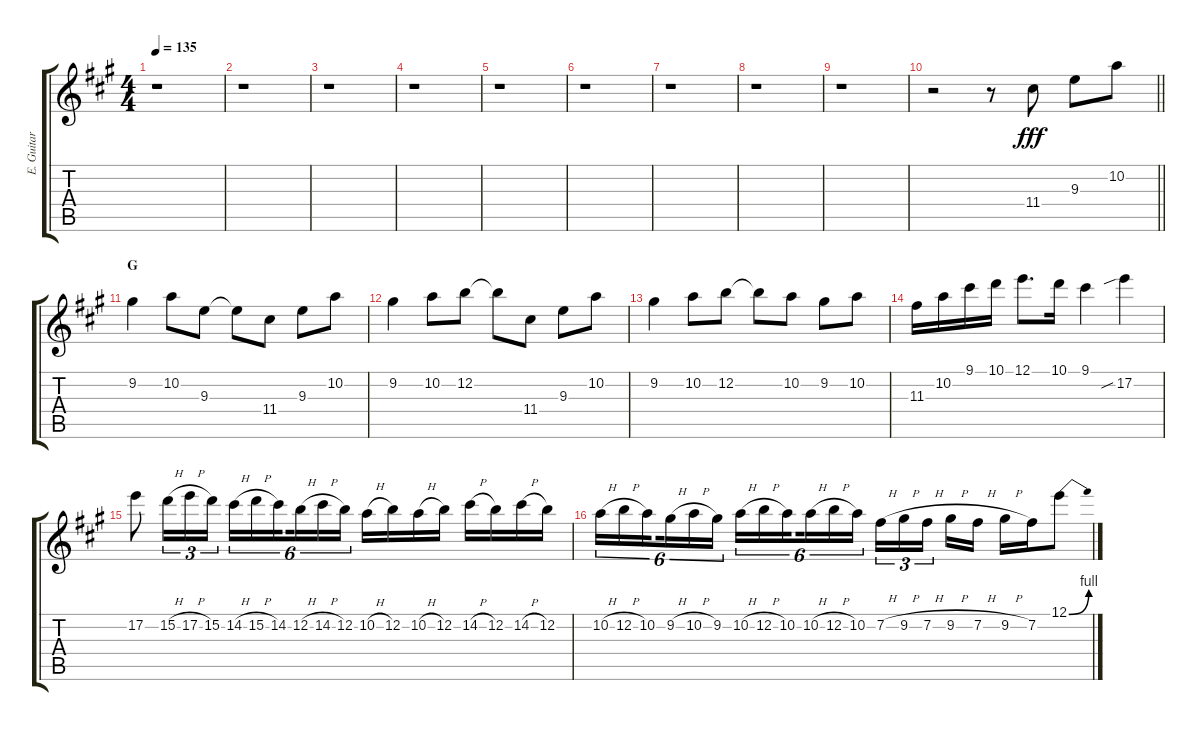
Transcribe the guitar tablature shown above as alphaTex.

\track ("E. Guitar II" "E. Guitar ") {instrument overdrivenguitar}
\staff {score tabs}
\tuning (E4 B3 G3 D3 A2 E2) {hide}
\ts (4 4)
\tempo 135
\clef g2
\ks a
r.1{dy f} |
r.1 |
r.1 |
r.1 |
r.1 |
r.1 |
r.1 |
r.1 |
r.1 |
\barLineRight lightlight
r.2 r.8 11.4.8{dy fff} 9.3.8 10.2.8 |
\section ("" "G")
9.2.4 10.2.8 9.3.8 9.3{t}.8 11.4.8 9.3.8 10.2.8 |
9.2.4 10.2.8 12.2.8 12.2{t}.8 11.4.8 9.3.8 10.2.8 |
9.2.4 10.2.8 12.2.8 12.2{t}.8 10.2.8 9.2.8 10.2.8 |
11.3.16 10.2.16 9.1.16 10.1.16 12.1.8{d} 10.1.16 9.1.4 17.2{sib}.4 |
17.2.8 15.2{h}.16{tu (3 2)} 17.2{h}.16{tu (3 2)} 15.2.16{tu (3 2)} 14.2{h}.16{tu (6 4)} 15.2{h}.16{tu (6 4)} 14.2.16{tu (6 4) beam splitsecondary} 12.2{h}.16{tu (6 4)} 14.2{h}.16{tu (6 4)} 12.2.16{tu (6 4)} 10.2{h}.16 12.2.16 10.2{h}.16 12.2.16 14.2{h}.16 12.2.16 14.2{h}.16 12.2.16 |
10.2{h}.16{tu (6 4)} 12.2{h}.16{tu (6 4)} 10.2.16{tu (6 4) beam splitsecondary} 9.2{h}.16{tu (6 4)} 10.2{h}.16{tu (6 4)} 9.2.16{tu (6 4)} 10.2{h}.16{tu (6 4)} 12.2{h}.16{tu (6 4)} 10.2.16{tu (6 4) beam splitsecondary} 10.2{h}.16{tu (6 4)} 12.2{h}.16{tu (6 4)} 10.2.16{tu (6 4)} 7.2{h}.16{tu (3 2)} 9.2{h}.16{tu (3 2)} 7.2{h}.16{tu (3 2) beam splitsecondary} 9.2{h}.16 7.2{h}.16 9.2{h}.16 7.2.16 12.1{be (bend 0 0 60 4)}.8
